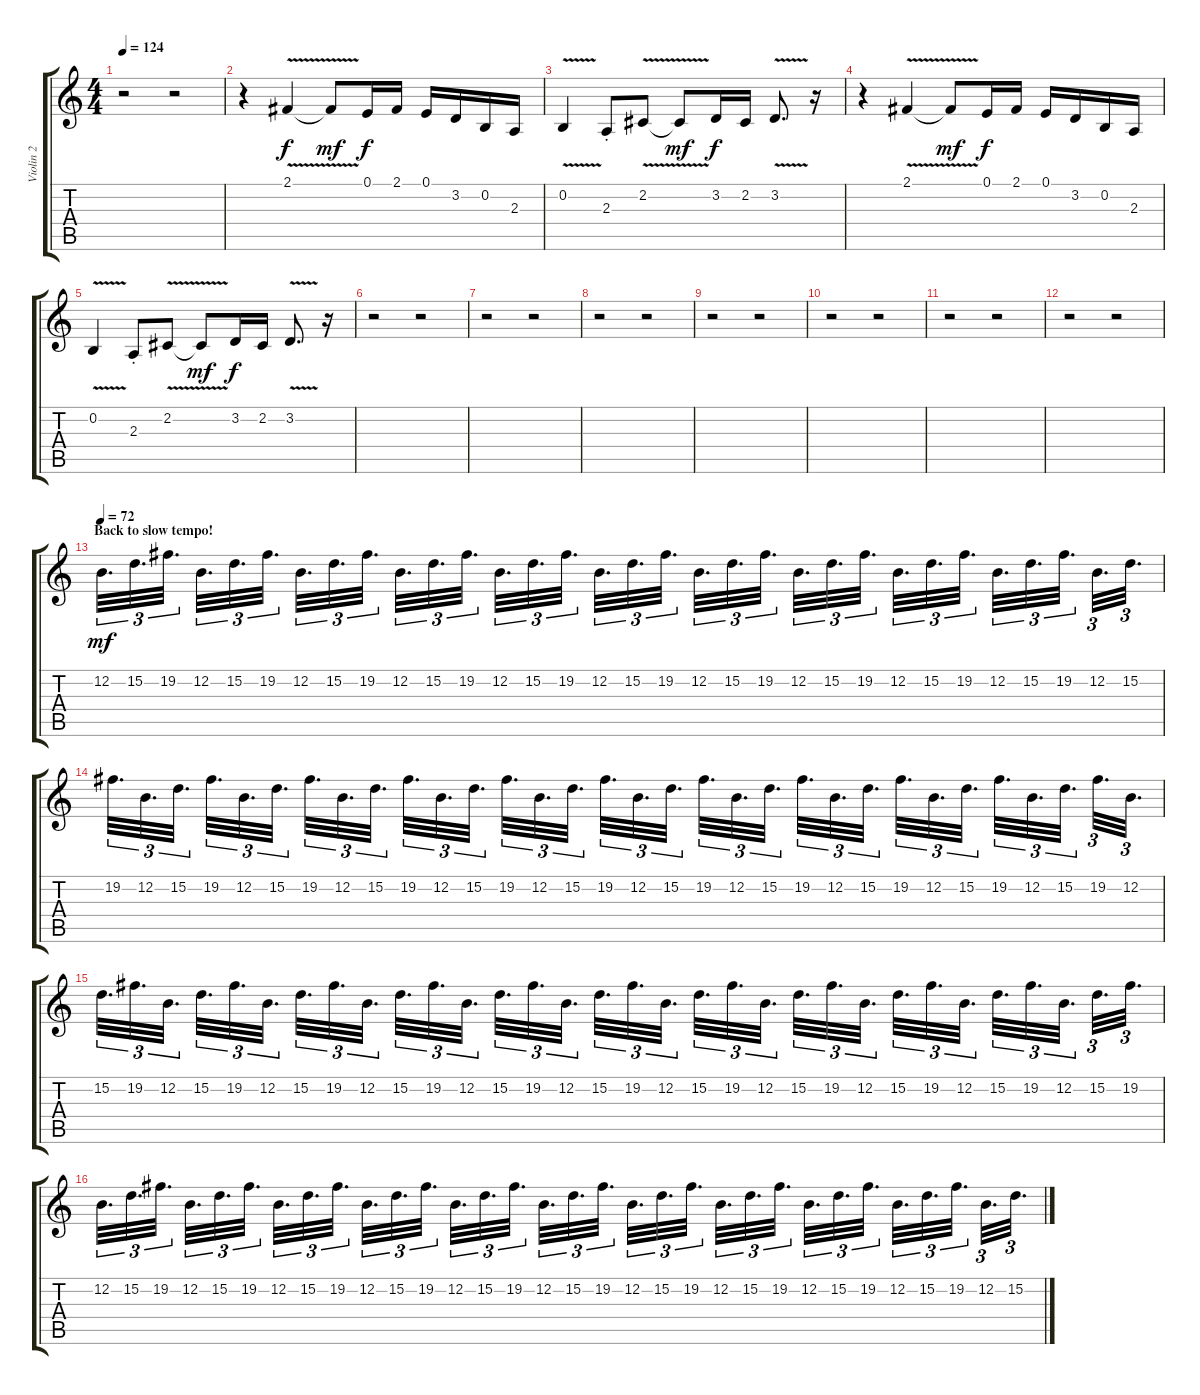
\track ("Violin 2" "Violin 2") {instrument violin}
\staff {score tabs}
\tuning (E4 B3 G3 D3 A2 E2) {hide}
\ts (4 4)
\tempo 124
\clef g2
\ks c
r.2{dy mf} r.2 |
r.4 2.1{v}.4{dy f} 2.1{v t}.8{dy mf} 0.1.16{dy f} 2.1.16 0.1.16 3.2.16 0.2.16 2.3.16 |
0.2{v}.4 2.3{st}.8 2.2{v}.8 2.2{t}.8{dy mf} 3.2.16{dy f} 2.2.16 3.2{v}.8{d} r.16 |
r.4 2.1{v}.4 2.1{v t}.8{dy mf} 0.1.16{dy f} 2.1.16 0.1.16 3.2.16 0.2.16 2.3.16 |
0.2{v}.4 2.3{st}.8 2.2{v}.8 2.2{t}.8{dy mf} 3.2.16{dy f} 2.2.16 3.2{v}.8{d} r.16 |
r.2 r.2 |
r.2 r.2 |
r.2 r.2 |
r.2 r.2 |
r.2 r.2 |
r.2 r.2 |
r.2 r.2 |
\section ("" "Back to slow tempo!")
\tempo 72
12.2.32{d tu (3 2) dy mf} 15.2.32{d tu (3 2)} 19.2.32{d tu (3 2)} 12.2.32{d tu (3 2)} 15.2.32{d tu (3 2)} 19.2.32{d tu (3 2)} 12.2.32{d tu (3 2)} 15.2.32{d tu (3 2)} 19.2.32{d tu (3 2)} 12.2.32{d tu (3 2)} 15.2.32{d tu (3 2)} 19.2.32{d tu (3 2)} 12.2.32{d tu (3 2)} 15.2.32{d tu (3 2)} 19.2.32{d tu (3 2)} 12.2.32{d tu (3 2)} 15.2.32{d tu (3 2)} 19.2.32{d tu (3 2)} 12.2.32{d tu (3 2)} 15.2.32{d tu (3 2)} 19.2.32{d tu (3 2)} 12.2.32{d tu (3 2)} 15.2.32{d tu (3 2)} 19.2.32{d tu (3 2)} 12.2.32{d tu (3 2)} 15.2.32{d tu (3 2)} 19.2.32{d tu (3 2)} 12.2.32{d tu (3 2)} 15.2.32{d tu (3 2)} 19.2.32{d tu (3 2)} 12.2.32{d tu (3 2)} 15.2.32{d tu (3 2)} |
19.2.32{d tu (3 2)} 12.2.32{d tu (3 2)} 15.2.32{d tu (3 2)} 19.2.32{d tu (3 2)} 12.2.32{d tu (3 2)} 15.2.32{d tu (3 2)} 19.2.32{d tu (3 2)} 12.2.32{d tu (3 2)} 15.2.32{d tu (3 2)} 19.2.32{d tu (3 2)} 12.2.32{d tu (3 2)} 15.2.32{d tu (3 2)} 19.2.32{d tu (3 2)} 12.2.32{d tu (3 2)} 15.2.32{d tu (3 2)} 19.2.32{d tu (3 2)} 12.2.32{d tu (3 2)} 15.2.32{d tu (3 2)} 19.2.32{d tu (3 2)} 12.2.32{d tu (3 2)} 15.2.32{d tu (3 2)} 19.2.32{d tu (3 2)} 12.2.32{d tu (3 2)} 15.2.32{d tu (3 2)} 19.2.32{d tu (3 2)} 12.2.32{d tu (3 2)} 15.2.32{d tu (3 2)} 19.2.32{d tu (3 2)} 12.2.32{d tu (3 2)} 15.2.32{d tu (3 2)} 19.2.32{d tu (3 2)} 12.2.32{d tu (3 2)} |
15.2.32{d tu (3 2)} 19.2.32{d tu (3 2)} 12.2.32{d tu (3 2)} 15.2.32{d tu (3 2)} 19.2.32{d tu (3 2)} 12.2.32{d tu (3 2)} 15.2.32{d tu (3 2)} 19.2.32{d tu (3 2)} 12.2.32{d tu (3 2)} 15.2.32{d tu (3 2)} 19.2.32{d tu (3 2)} 12.2.32{d tu (3 2)} 15.2.32{d tu (3 2)} 19.2.32{d tu (3 2)} 12.2.32{d tu (3 2)} 15.2.32{d tu (3 2)} 19.2.32{d tu (3 2)} 12.2.32{d tu (3 2)} 15.2.32{d tu (3 2)} 19.2.32{d tu (3 2)} 12.2.32{d tu (3 2)} 15.2.32{d tu (3 2)} 19.2.32{d tu (3 2)} 12.2.32{d tu (3 2)} 15.2.32{d tu (3 2)} 19.2.32{d tu (3 2)} 12.2.32{d tu (3 2)} 15.2.32{d tu (3 2)} 19.2.32{d tu (3 2)} 12.2.32{d tu (3 2)} 15.2.32{d tu (3 2)} 19.2.32{d tu (3 2)} |
12.2.32{d tu (3 2)} 15.2.32{d tu (3 2)} 19.2.32{d tu (3 2)} 12.2.32{d tu (3 2)} 15.2.32{d tu (3 2)} 19.2.32{d tu (3 2)} 12.2.32{d tu (3 2)} 15.2.32{d tu (3 2)} 19.2.32{d tu (3 2)} 12.2.32{d tu (3 2)} 15.2.32{d tu (3 2)} 19.2.32{d tu (3 2)} 12.2.32{d tu (3 2)} 15.2.32{d tu (3 2)} 19.2.32{d tu (3 2)} 12.2.32{d tu (3 2)} 15.2.32{d tu (3 2)} 19.2.32{d tu (3 2)} 12.2.32{d tu (3 2)} 15.2.32{d tu (3 2)} 19.2.32{d tu (3 2)} 12.2.32{d tu (3 2)} 15.2.32{d tu (3 2)} 19.2.32{d tu (3 2)} 12.2.32{d tu (3 2)} 15.2.32{d tu (3 2)} 19.2.32{d tu (3 2)} 12.2.32{d tu (3 2)} 15.2.32{d tu (3 2)} 19.2.32{d tu (3 2)} 12.2.32{d tu (3 2)} 15.2.32{d tu (3 2)}
